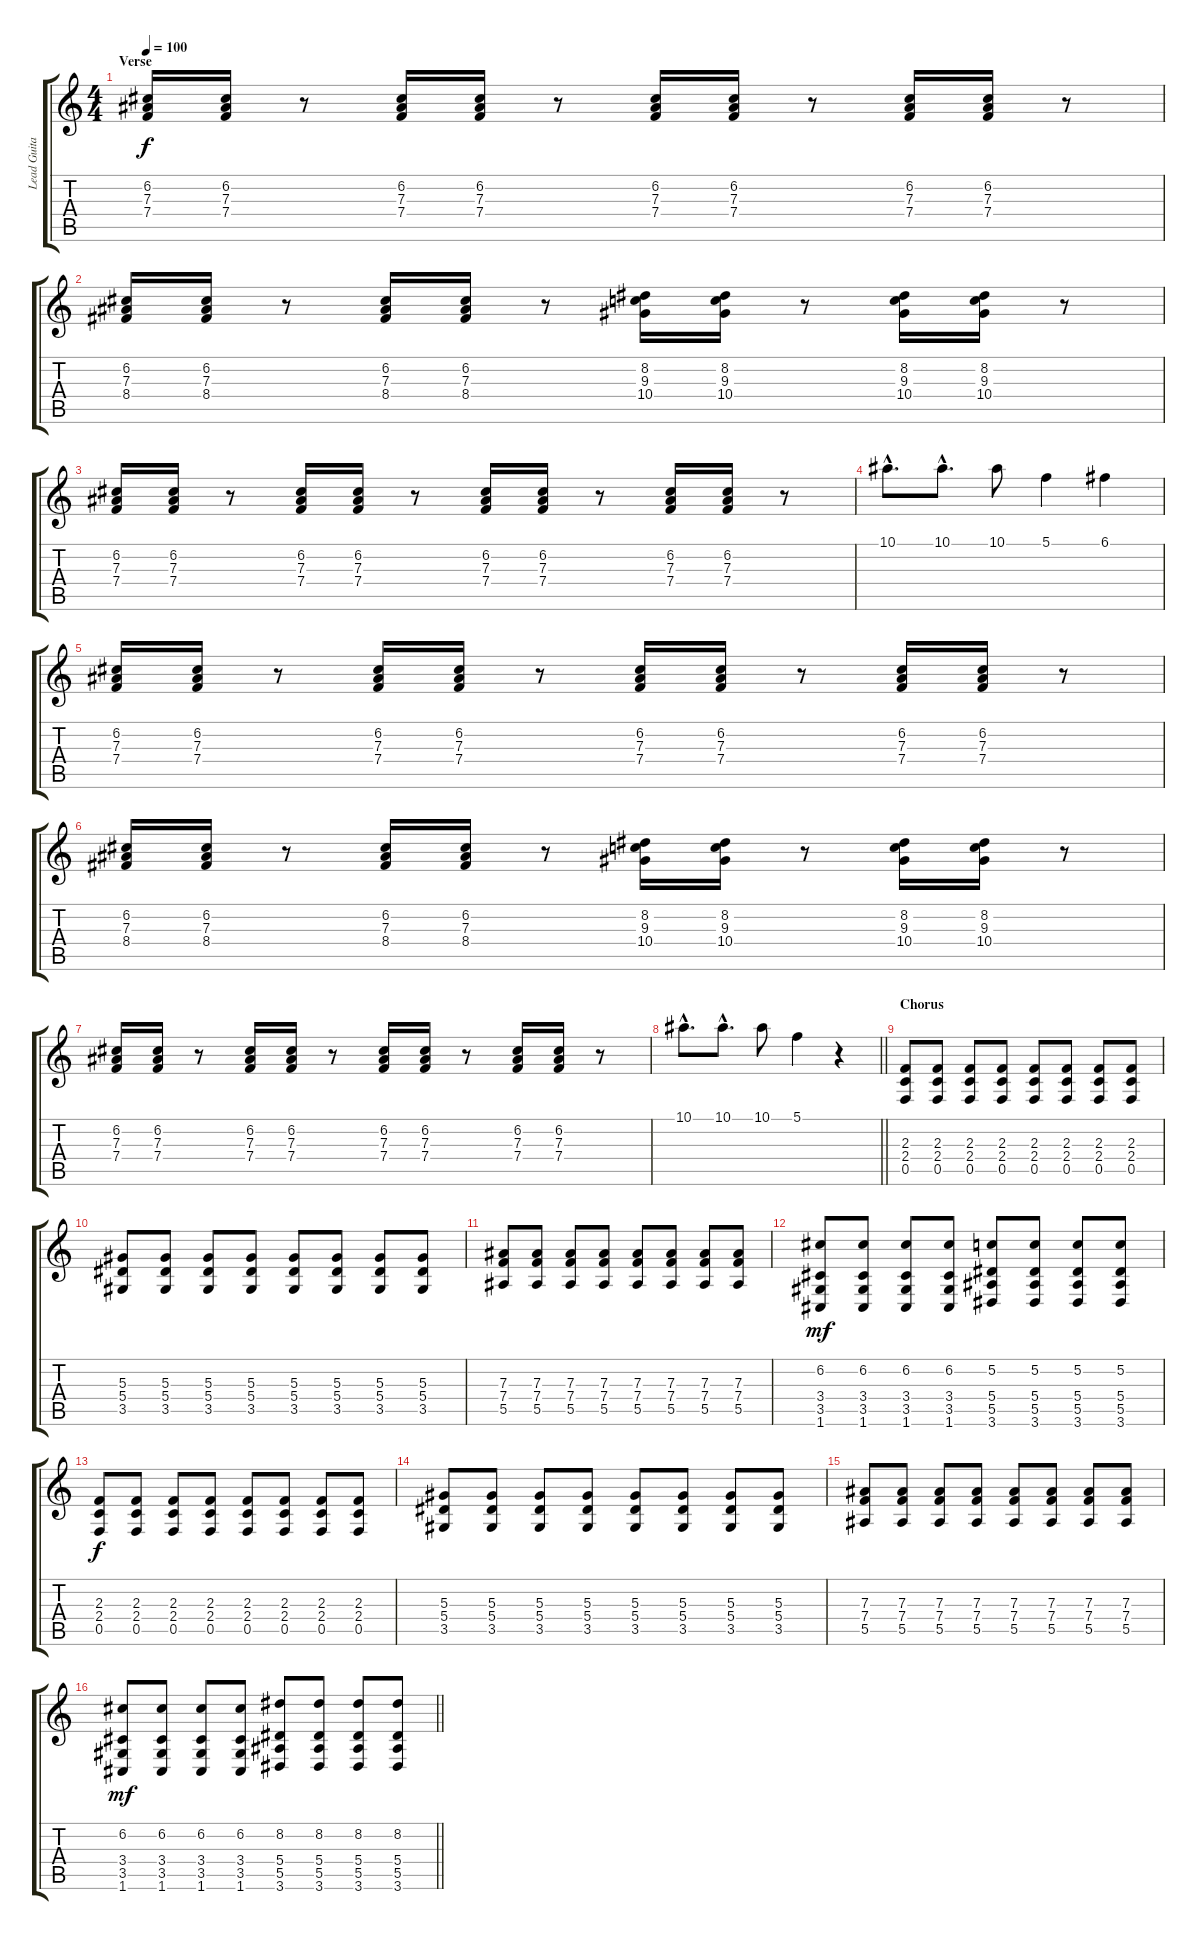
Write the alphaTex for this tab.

\track ("Lead Guitar 2" "Lead Guita") {instrument distortionguitar}
\staff {score tabs}
\tuning (C4 G3 Eb3 Bb2 F2 C2) {hide}
\ts (4 4)
\section ("" "Verse")
\tempo 100
\clef g2
\ks c
(6.2 7.3 7.4).16{dy f volume 10 balance 8 instrument overdrivenguitar} (6.2 7.3 7.4).16 r.8 (6.2 7.3 7.4).16 (6.2 7.3 7.4).16 r.8 (6.2 7.3 7.4).16 (6.2 7.3 7.4).16 r.8 (6.2 7.3 7.4).16 (6.2 7.3 7.4).16 r.8 |
(6.2 7.3 8.4).16 (6.2 7.3 8.4).16 r.8 (6.2 7.3 8.4).16 (6.2 7.3 8.4).16 r.8 (8.2 9.3 10.4).16 (8.2 9.3 10.4).16 r.8 (8.2 9.3 10.4).16 (8.2 9.3 10.4).16 r.8 |
(6.2 7.3 7.4).16 (6.2 7.3 7.4).16 r.8 (6.2 7.3 7.4).16 (6.2 7.3 7.4).16 r.8 (6.2 7.3 7.4).16 (6.2 7.3 7.4).16 r.8 (6.2 7.3 7.4).16 (6.2 7.3 7.4).16 r.8 |
10.1{hac}.8{d volume 13 instrument distortionguitar} 10.1{hac}.8{d} 10.1.8 5.1.4 6.1.4 |
(6.2 7.3 7.4).16{volume 10 balance 8 instrument overdrivenguitar} (6.2 7.3 7.4).16 r.8 (6.2 7.3 7.4).16 (6.2 7.3 7.4).16 r.8 (6.2 7.3 7.4).16 (6.2 7.3 7.4).16 r.8 (6.2 7.3 7.4).16 (6.2 7.3 7.4).16 r.8 |
(6.2 7.3 8.4).16 (6.2 7.3 8.4).16 r.8 (6.2 7.3 8.4).16 (6.2 7.3 8.4).16 r.8 (8.2 9.3 10.4).16 (8.2 9.3 10.4).16 r.8 (8.2 9.3 10.4).16 (8.2 9.3 10.4).16 r.8 |
(6.2 7.3 7.4).16 (6.2 7.3 7.4).16 r.8 (6.2 7.3 7.4).16 (6.2 7.3 7.4).16 r.8 (6.2 7.3 7.4).16 (6.2 7.3 7.4).16 r.8 (6.2 7.3 7.4).16 (6.2 7.3 7.4).16 r.8 |
\barLineRight lightlight
10.1{hac}.8{d volume 13 balance 8 instrument distortionguitar} 10.1{hac}.8{d} 10.1.8 5.1.4 r.4 |
\section ("" "Chorus")
(2.3 2.4 0.5).8{volume 13 balance 16 instrument distortionguitar} (2.3 2.4 0.5).8 (2.3 2.4 0.5).8 (2.3 2.4 0.5).8 (2.3 2.4 0.5).8 (2.3 2.4 0.5).8 (2.3 2.4 0.5).8 (2.3 2.4 0.5).8 |
(5.3 5.4 3.5).8 (5.3 5.4 3.5).8 (5.3 5.4 3.5).8 (5.3 5.4 3.5).8 (5.3 5.4 3.5).8 (5.3 5.4 3.5).8 (5.3 5.4 3.5).8 (5.3 5.4 3.5).8 |
(7.3 7.4 5.5).8 (7.3 7.4 5.5).8 (7.3 7.4 5.5).8 (7.3 7.4 5.5).8 (7.3 7.4 5.5).8 (7.3 7.4 5.5).8 (7.3 7.4 5.5).8 (7.3 7.4 5.5).8 |
(6.2 3.4 3.5 1.6).8{dy mf} (6.2 3.4 3.5 1.6).8 (6.2 3.4 3.5 1.6).8 (6.2 3.4 3.5 1.6).8 (5.2 5.4 5.5 3.6).8 (5.2 5.4 5.5 3.6).8 (5.2 5.4 5.5 3.6).8 (5.2 5.4 5.5 3.6).8 |
(2.3 2.4 0.5).8{dy f} (2.3 2.4 0.5).8 (2.3 2.4 0.5).8 (2.3 2.4 0.5).8 (2.3 2.4 0.5).8 (2.3 2.4 0.5).8 (2.3 2.4 0.5).8 (2.3 2.4 0.5).8 |
(5.3 5.4 3.5).8 (5.3 5.4 3.5).8 (5.3 5.4 3.5).8 (5.3 5.4 3.5).8 (5.3 5.4 3.5).8 (5.3 5.4 3.5).8 (5.3 5.4 3.5).8 (5.3 5.4 3.5).8 |
(7.3 7.4 5.5).8 (7.3 7.4 5.5).8 (7.3 7.4 5.5).8 (7.3 7.4 5.5).8 (7.3 7.4 5.5).8 (7.3 7.4 5.5).8 (7.3 7.4 5.5).8 (7.3 7.4 5.5).8 |
\barLineRight lightlight
(6.2 3.4 3.5 1.6).8{dy mf} (6.2 3.4 3.5 1.6).8 (6.2 3.4 3.5 1.6).8 (6.2 3.4 3.5 1.6).8 (8.2 5.4 5.5 3.6).8 (8.2 5.4 5.5 3.6).8 (8.2 5.4 5.5 3.6).8 (8.2 5.4 5.5 3.6).8
